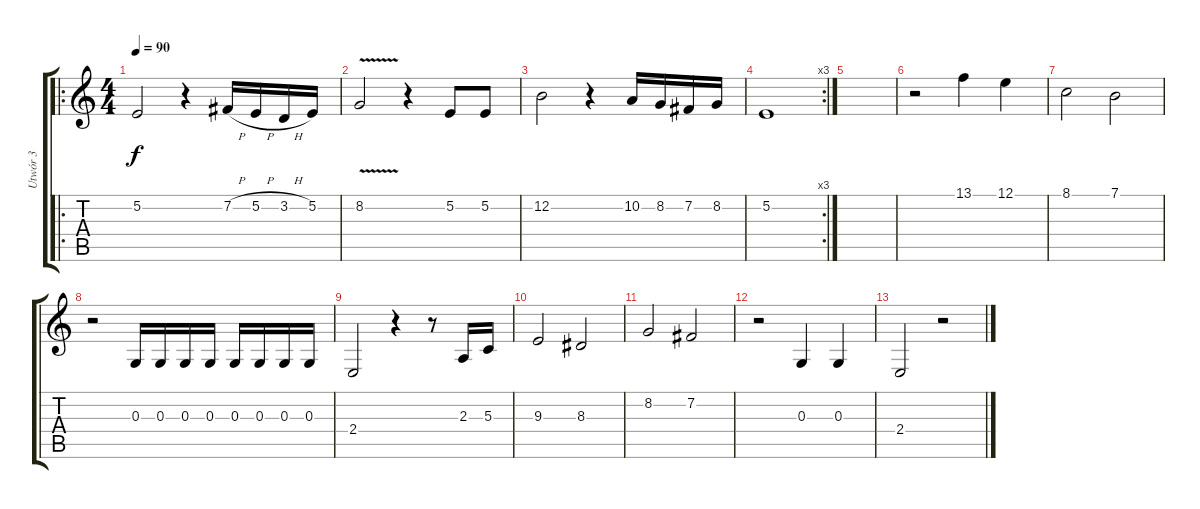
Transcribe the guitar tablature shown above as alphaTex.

\track ("Utwór 3" "Utwór 3") {instrument mutedtrumpet}
\staff {score tabs}
\tuning (E4 B3 G3 D3 A2 E2) {hide}
\ro
\ts (4 4)
\tempo 90
\clef g2
\ks c
5.2.2{dy f} r.4 7.2{h}.16 5.2{h}.16 3.2{h}.16 5.2.16 |
8.2{v}.2 r.4 5.2.8 5.2.8 |
12.2.2 r.4 10.2.16 8.2.16 7.2.16 8.2.16 |
\rc 3
5.2.1 |
|
r.2 13.1.4 12.1.4 |
8.1.2 7.1.2 |
r.2 0.3.16 0.3.16 0.3.16 0.3.16 0.3.16 0.3.16 0.3.16 0.3.16 |
2.4.2 r.4 r.8 2.3.16 5.3.16 |
9.3.2 8.3.2 |
8.2.2 7.2.2 |
r.2 0.3.4 0.3.4 |
2.4.2 r.2
